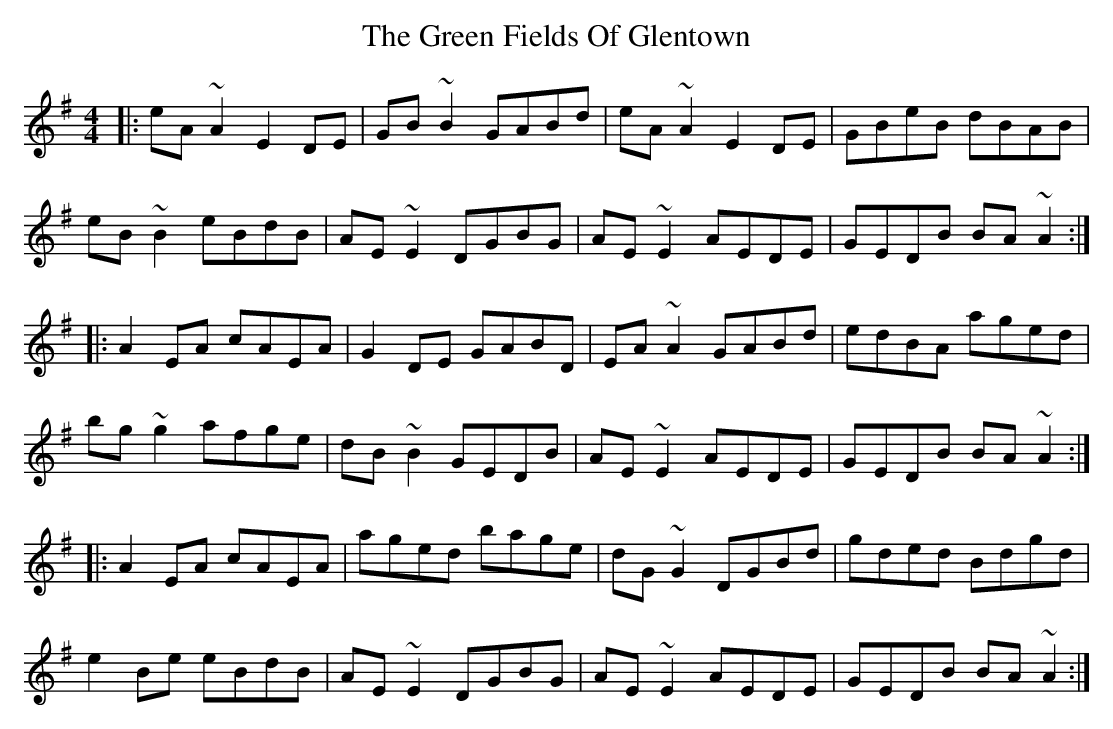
X:1
T: The Green Fields Of Glentown
M: 4/4
L: 1/8
K: Ador
|:eA~A2 E2DE|GB~B2 GABd|eA~A2 E2DE|GBeB dBAB|
eB~B2 eBdB|AE~E2 DGBG|AE~E2 AEDE|GEDB BA~A2:|
|:A2EA cAEA|G2DE GABD|EA~A2 GABd|edBA aged|
bg~g2 afge|dB~B2 GEDB|AE~E2 AEDE|GEDB BA~A2:|
|:A2EA cAEA|aged bage|dG~G2 DGBd|gded Bdgd|
e2Be eBdB|AE~E2 DGBG|AE~E2 AEDE|GEDB BA~A2:|
